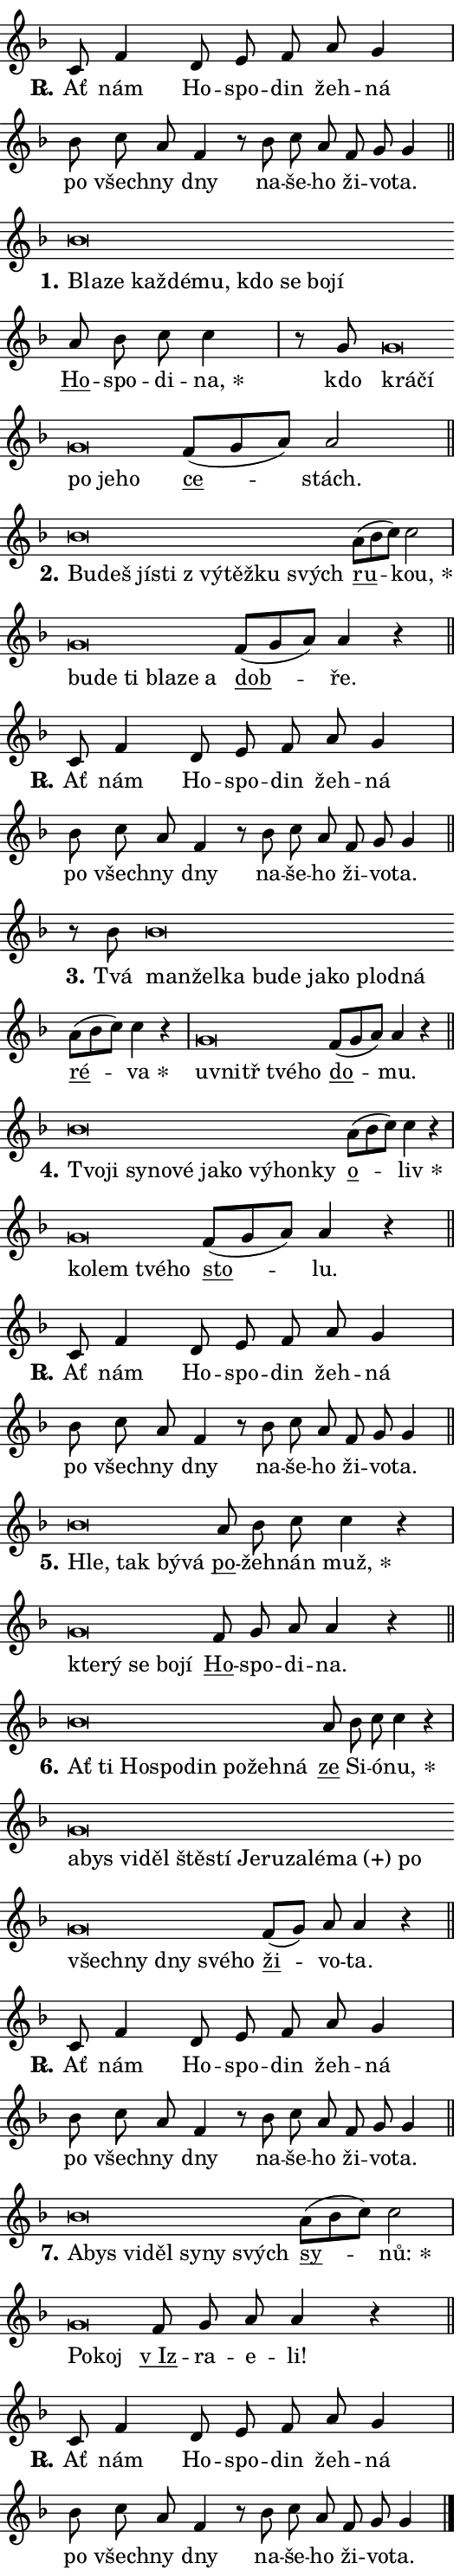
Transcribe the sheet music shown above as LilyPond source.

\version "2.24.0"
\header { tagline = "" }
\paper {
  indent = 0\cm
  top-margin = 0\cm
  right-margin = 0.13\cm % to fit lyric hyphens
  bottom-margin = 0\cm
  left-margin = 0\cm
  paper-width = 9\cm
  page-breaking = #ly:one-page-breaking
  system-system-spacing.basic-distance = #11
  score-system-spacing.basic-distance = #11
  ragged-last = ##f
}


%% Author: Thomas Morley
%% https://lists.gnu.org/archive/html/lilypond-user/2020-05/msg00002.html
#(define (line-position grob)
"Returns position of @var[grob} in current system:
   @code{'start}, if at first time-step
   @code{'end}, if at last time-step
   @code{'middle} otherwise
"
  (let* ((col (ly:item-get-column grob))
         (ln (ly:grob-object col 'left-neighbor))
         (rn (ly:grob-object col 'right-neighbor))
         (col-to-check-left (if (ly:grob? ln) ln col))
         (col-to-check-right (if (ly:grob? rn) rn col))
         (break-dir-left
           (and
             (ly:grob-property col-to-check-left 'non-musical #f)
             (ly:item-break-dir col-to-check-left)))
         (break-dir-right
           (and
             (ly:grob-property col-to-check-right 'non-musical #f)
             (ly:item-break-dir col-to-check-right))))
        (cond ((eqv? 1 break-dir-left) 'start)
              ((eqv? -1 break-dir-right) 'end)
              (else 'middle))))

#(define (tranparent-at-line-position vctor)
  (lambda (grob)
  "Relying on @code{line-position} select the relevant enry from @var{vctor}.
Used to determine transparency,"
    (case (line-position grob)
      ((end) (not (vector-ref vctor 0)))
      ((middle) (not (vector-ref vctor 1)))
      ((start) (not (vector-ref vctor 2))))))

noteHeadBreakVisibility =
#(define-music-function (break-visibility)(vector?)
"Makes @code{NoteHead}s transparent relying on @var{break-visibility}"
#{
  \override NoteHead.transparent =
    #(tranparent-at-line-position break-visibility)
#})

#(define delete-ledgers-for-transparent-note-heads
  (lambda (grob)
    "Reads whether a @code{NoteHead} is transparent.
If so this @code{NoteHead} is removed from @code{'note-heads} from
@var{grob}, which is supposed to be @code{LedgerLineSpanner}.
As a result ledgers are not printed for this @code{NoteHead}"
    (let* ((nhds-array (ly:grob-object grob 'note-heads))
           (nhds-list
             (if (ly:grob-array? nhds-array)
                 (ly:grob-array->list nhds-array)
                 '()))
           ;; Relies on the transparent-property being done before
           ;; Staff.LedgerLineSpanner.after-line-breaking is executed.
           ;; This is fragile ...
           (to-keep
             (remove
               (lambda (nhd)
                 (ly:grob-property nhd 'transparent #f))
               nhds-list)))
      ;; TODO find a better method to iterate over grob-arrays, similiar
      ;; to filter/remove etc for lists
      ;; For now rebuilt from scratch
      (set! (ly:grob-object grob 'note-heads)  '())
      (for-each
        (lambda (nhd)
          (ly:pointer-group-interface::add-grob grob 'note-heads nhd))
        to-keep))))

squashNotes = {
  \override NoteHead.X-extent = #'(-0.2 . 0.2)
  \override NoteHead.Y-extent = #'(-0.75 . 0)
  \override NoteHead.stencil =
    #(lambda (grob)
       (let ((pos (ly:grob-property grob 'staff-position)))
         (begin
           (if (< pos -7) (display "ERROR: Lower brevis then expected\n") (display ""))
           (if (<= pos -6) ly:text-interface::print ly:note-head::print))))
}
unSquashNotes = {
  \revert NoteHead.X-extent
  \revert NoteHead.Y-extent
  \revert NoteHead.stencil
}

hideNotes = \noteHeadBreakVisibility #begin-of-line-visible
unHideNotes = \noteHeadBreakVisibility #all-visible

% work-around for resetting accidentals
% https://lilypond.org/doc/v2.23/Documentation/notation/displaying-rhythms#unmetered-music
cadenzaMeasure = {
  \cadenzaOff
  \partial 1024 s1024
  \cadenzaOn
}

#(define-markup-command (accent layout props text) (markup?)
  "Underline accented syllable"
  (interpret-markup layout props
    #{\markup \override #'(offset . 4.3) \underline { #text }#}))

responsum = \markup \concat {
  "R" \hspace #-1.05 \path #0.1 #'((moveto 0 0.07) (lineto 0.9 0.8)) \hspace #0.05 "."
}

spaceSize = #0.6828661417322834 % exact space size for TeX Gyre Schola

\layout {
  \context {
    \Staff
    \remove "Time_signature_engraver"
    \override LedgerLineSpanner.after-line-breaking = #delete-ledgers-for-transparent-note-heads
  }
  \context {
    \Lyrics {
      \override LyricSpace.minimum-distance = \spaceSize
      \override LyricText.font-name = #"TeX Gyre Schola"
      \override LyricText.font-size = 1
      \override StanzaNumber.font-name = #"TeX Gyre Schola Bold"
      \override StanzaNumber.font-size = 1
    }
  }
  \context {
    \Score 
    \override NoteHead.text =
      #(lambda (grob) 
        (let ((pos (ly:grob-property grob 'staff-position)))
          #{\markup {
            \combine
              \halign #-0.55 \raise #(if (= pos -6) 0 0.5) \override #'(thickness . 2) \draw-line #'(3.2 . 0)
              \musicglyph "noteheads.sM1"
          }#}))
  }
}

% magnetic-lyrics.ily
%
%   written by
%     Jean Abou Samra <jean@abou-samra.fr>
%     Werner Lemberg <wl@gnu.org>
%
%   adapted by
%     Jiri Hon <jiri.hon@gmail.com>
%
% Version 2022-Apr-15

% https://www.mail-archive.com/lilypond-user@gnu.org/msg149350.html

#(define (Left_hyphen_pointer_engraver context)
   "Collect syllable-hyphen-syllable occurrences in lyrics and store
them in properties.  This engraver only looks to the left.  For
example, if the lyrics input is @code{foo -- bar}, it does the
following.

@itemize @bullet
@item
Set the @code{text} property of the @code{LyricHyphen} grob between
@q{foo} and @q{bar} to @code{foo}.

@item
Set the @code{left-hyphen} property of the @code{LyricText} grob with
text @q{foo} to the @code{LyricHyphen} grob between @q{foo} and
@q{bar}.
@end itemize

Use this auxiliary engraver in combination with the
@code{lyric-@/text::@/apply-@/magnetic-@/offset!} hook."
   (let ((hyphen #f)
         (text #f))
     (make-engraver
      (acknowledgers
       ((lyric-syllable-interface engraver grob source-engraver)
        (set! text grob)))
      (end-acknowledgers
       ((lyric-hyphen-interface engraver grob source-engraver)
        ;(when (not (grob::has-interface grob 'lyric-space-interface))
          (set! hyphen grob)));)
      ((stop-translation-timestep engraver)
       (when (and text hyphen)
         (ly:grob-set-object! text 'left-hyphen hyphen))
       (set! text #f)
       (set! hyphen #f)))))

#(define (lyric-text::apply-magnetic-offset! grob)
   "If the space between two syllables is less than the value in
property @code{LyricText@/.details@/.squash-threshold}, move the right
syllable to the left so that it gets concatenated with the left
syllable.

Use this function as a hook for
@code{LyricText@/.after-@/line-@/breaking} if the
@code{Left_@/hyphen_@/pointer_@/engraver} is active."
   (let ((hyphen (ly:grob-object grob 'left-hyphen #f)))
     (when hyphen
       (let ((left-text (ly:spanner-bound hyphen LEFT)))
         (when (grob::has-interface left-text 'lyric-syllable-interface)
           (let* ((common (ly:grob-common-refpoint grob left-text X))
                  (this-x-ext (ly:grob-extent grob common X))
                  (left-x-ext
                   (begin
                     ;; Trigger magnetism for left-text.
                     (ly:grob-property left-text 'after-line-breaking)
                     (ly:grob-extent left-text common X)))
                  ;; `delta` is the gap width between two syllables.
                  (delta (- (interval-start this-x-ext)
                            (interval-end left-x-ext)))
                  (details (ly:grob-property grob 'details))
                  (threshold (assoc-get 'squash-threshold details 0.2)))
             (when (< delta threshold)
               (let* (;; We have to manipulate the input text so that
                      ;; ligatures crossing syllable boundaries are not
                      ;; disabled.  For languages based on the Latin
                      ;; script this is essentially a beautification.
                      ;; However, for non-Western scripts it can be a
                      ;; necessity.
                      (lt (ly:grob-property left-text 'text))
                      (rt (ly:grob-property grob 'text))
                      (is-space (grob::has-interface hyphen 'lyric-space-interface))
                      (space (if is-space " " ""))
                      (extra-delta (if is-space spaceSize 0))
                      ;; Append new syllable.
                      (ltrt-space (if (and (string? lt) (string? rt))
                                (string-append lt space rt)
                                (make-concat-markup (list lt space rt))))
                      ;; Right-align `ltrt` to the right side.
                      (ltrt-space-markup (grob-interpret-markup
                               grob
                               (make-translate-markup
                                (cons (interval-length this-x-ext) 0)
                                (make-right-align-markup ltrt-space)))))
                 (begin
                   ;; Don't print `left-text`.
                   (ly:grob-set-property! left-text 'stencil #f)
                   ;; Set text and stencil (which holds all collected
                   ;; syllables so far) and shift it to the left.
                   (ly:grob-set-property! grob 'text ltrt-space)
                   (ly:grob-set-property! grob 'stencil ltrt-space-markup)
                   (ly:grob-translate-axis! grob (- (- delta extra-delta)) X))))))))))


#(define (lyric-hyphen::displace-bounds-first grob)
   ;; Make very sure this callback isn't triggered too early.
   (let ((left (ly:spanner-bound grob LEFT))
         (right (ly:spanner-bound grob RIGHT)))
     (ly:grob-property left 'after-line-breaking)
     (ly:grob-property right 'after-line-breaking)
     (ly:lyric-hyphen::print grob)))

squashThreshold = #0.4

\layout {
  \context {
    \Lyrics
    \consists #Left_hyphen_pointer_engraver
    \override LyricText.after-line-breaking =
      #lyric-text::apply-magnetic-offset!
    \override LyricHyphen.stencil = #lyric-hyphen::displace-bounds-first
    \override LyricText.details.squash-threshold = \squashThreshold
    \override LyricHyphen.minimum-distance = 0
    \override LyricHyphen.minimum-length = \squashThreshold
  }
}

squashText = \override LyricText.details.squash-threshold = 9999
unSquashText = \override LyricText.details.squash-threshold = \squashThreshold

leftText = \override LyricText.self-alignment-X = #LEFT
unLeftText = \revert LyricText.self-alignment-X

starOffset = #(lambda (grob) 
                (let ((x_offset (ly:self-alignment-interface::aligned-on-x-parent grob)))
                  (if (= x_offset 0) 0 (+ x_offset 1.2))))

star = #(define-music-function (syllable)(string?)
"Append star separator at the end of a syllable"
#{
  \once \override LyricText.X-offset = #starOffset
  \lyricmode { \markup {
    #syllable
    \override #'((font-name . "TeX Gyre Schola Bold")) \hspace #0.2 \lower #0.65 \larger "*"
  } }
#})

starAccent = #(define-music-function (syllable)(string?)
"Append star separator at the end of a syllable and make accent"
#{
  \once \override LyricText.X-offset = #starOffset
  \lyricmode { \markup {
    \accent #syllable
    \override #'((font-name . "TeX Gyre Schola Bold")) \hspace #0.2 \lower #0.65 \larger "*"
  } }
#})

breath = #(define-music-function (syllable)(string?)
"Append breathing indicator at the end of a syllable"
#{
  \lyricmode { \markup { #syllable "+" } }
#})

optionalBreath = #(define-music-function (syllable)(string?)
"Append optional breathing indicator at the end of a syllable"
#{
  \lyricmode { \markup { #syllable "(+)" } }
#})


\score {
    <<
        \new Voice = "melody" { \cadenzaOn \key f \major \relative { c'8 f4 \bar "" d8 e f a g4 \cadenzaMeasure \bar "|" bes8 c a f4 r8 \bar "" bes c a \bar "" f g g4 \cadenzaMeasure \bar "||" \break } }
        \new Lyrics \lyricsto "melody" { \lyricmode { \set stanza = \responsum
Ať nám Ho -- spo -- din žeh -- ná po všech -- ny dny na -- še -- ho ži -- vo -- ta. } }
    >>
    \layout {}
}

\score {
    <<
        \new Voice = "melody" { \cadenzaOn \key f \major \relative { \squashNotes bes'\breve*1/16 \hideNotes \breve*1/16 \bar "" \breve*1/16 \bar "" \breve*1/16 \bar "" \breve*1/16 \bar "" \breve*1/16 \bar "" \breve*1/16 \bar "" \breve*1/16 \breve*1/16 \bar "" \unHideNotes \unSquashNotes \bar "" a8 bes c c4 \cadenzaMeasure \bar "|" r8 g8 \squashNotes g\breve*1/16 \hideNotes \breve*1/16 \bar "" \breve*1/16 \bar "" \breve*1/16 \breve*1/16 \bar "" \unHideNotes \unSquashNotes \bar "" f8[( g a)] a2 \cadenzaMeasure \bar "||" \break } }
        \new Lyrics \lyricsto "melody" { \lyricmode { \set stanza = "1."
\leftText Bla -- \squashText ze kaž -- dé -- mu, kdo se bo -- jí \unLeftText \unSquashText \markup \accent Ho -- spo -- di -- \star na, kdo \leftText krá -- \squashText čí po je -- ho \unLeftText \unSquashText \markup \accent ce -- stách. } }
    >>
    \layout {}
}

\score {
    <<
        \new Voice = "melody" { \cadenzaOn \key f \major \relative { \squashNotes bes'\breve*1/16 \hideNotes \breve*1/16 \bar "" \breve*1/16 \bar "" \breve*1/16 \bar "" \breve*1/16 \bar "" \breve*1/16 \bar "" \breve*1/16 \breve*1/16 \bar "" \unHideNotes \unSquashNotes \bar "" a8[( bes c)] c2 \cadenzaMeasure \bar "|" \squashNotes g\breve*1/16 \hideNotes \breve*1/16 \bar "" \breve*1/16 \bar "" \breve*1/16 \bar "" \breve*1/16 \breve*1/16 \bar "" \unHideNotes \unSquashNotes \bar "" f8[( g a)] a4 r \cadenzaMeasure \bar "||" \break } }
        \new Lyrics \lyricsto "melody" { \lyricmode { \set stanza = "2."
\leftText Bu -- \squashText deš jí -- sti "z vý" -- těž -- ku svých \unLeftText \unSquashText \markup \accent ru -- \star kou, \leftText bu -- \squashText de ti bla -- ze a \unLeftText \unSquashText \markup \accent dob -- ře. } }
    >>
    \layout {}
}

\score {
    <<
        \new Voice = "melody" { \cadenzaOn \key f \major \relative { c'8 f4 \bar "" d8 e f a g4 \cadenzaMeasure \bar "|" bes8 c a f4 r8 \bar "" bes c a \bar "" f g g4 \cadenzaMeasure \bar "||" \break } }
        \new Lyrics \lyricsto "melody" { \lyricmode { \set stanza = \responsum
Ať nám Ho -- spo -- din žeh -- ná po všech -- ny dny na -- še -- ho ži -- vo -- ta. } }
    >>
    \layout {}
}

\score {
    <<
        \new Voice = "melody" { \cadenzaOn \key f \major \relative { r8 bes' \squashNotes bes\breve*1/16 \hideNotes \breve*1/16 \bar "" \breve*1/16 \bar "" \breve*1/16 \bar "" \breve*1/16 \bar "" \breve*1/16 \bar "" \breve*1/16 \bar "" \breve*1/16 \breve*1/16 \bar "" \unHideNotes \unSquashNotes \bar "" a8[( bes c)] c4 r \cadenzaMeasure \bar "|" \squashNotes g\breve*1/16 \hideNotes \breve*1/16 \bar "" \breve*1/16 \breve*1/16 \bar "" \unHideNotes \unSquashNotes \bar "" f8[( g a)] a4 r \cadenzaMeasure \bar "||" \break } }
        \new Lyrics \lyricsto "melody" { \lyricmode { \set stanza = "3."
Tvá \leftText man -- \squashText žel -- ka bu -- de ja -- ko plod -- ná \unLeftText \unSquashText \markup \accent ré -- \star va \leftText u -- \squashText vnitř tvé -- ho \unLeftText \unSquashText \markup \accent do -- mu. } }
    >>
    \layout {}
}

\score {
    <<
        \new Voice = "melody" { \cadenzaOn \key f \major \relative { \squashNotes bes'\breve*1/16 \hideNotes \breve*1/16 \bar "" \breve*1/16 \bar "" \breve*1/16 \bar "" \breve*1/16 \bar "" \breve*1/16 \bar "" \breve*1/16 \bar "" \breve*1/16 \bar "" \breve*1/16 \breve*1/16 \bar "" \unHideNotes \unSquashNotes \bar "" a8[( bes c)] c4 r \cadenzaMeasure \bar "|" \squashNotes g\breve*1/16 \hideNotes \breve*1/16 \bar "" \breve*1/16 \breve*1/16 \bar "" \unHideNotes \unSquashNotes \bar "" f8[( g a)] a4 r \cadenzaMeasure \bar "||" \break } }
        \new Lyrics \lyricsto "melody" { \lyricmode { \set stanza = "4."
\leftText Tvo -- \squashText ji sy -- no -- vé ja -- ko vý -- hon -- ky \unLeftText \unSquashText \markup \accent o -- \star liv \leftText ko -- \squashText lem tvé -- ho \unLeftText \unSquashText \markup \accent sto -- lu. } }
    >>
    \layout {}
}

\score {
    <<
        \new Voice = "melody" { \cadenzaOn \key f \major \relative { c'8 f4 \bar "" d8 e f a g4 \cadenzaMeasure \bar "|" bes8 c a f4 r8 \bar "" bes c a \bar "" f g g4 \cadenzaMeasure \bar "||" \break } }
        \new Lyrics \lyricsto "melody" { \lyricmode { \set stanza = \responsum
Ať nám Ho -- spo -- din žeh -- ná po všech -- ny dny na -- še -- ho ži -- vo -- ta. } }
    >>
    \layout {}
}

\score {
    <<
        \new Voice = "melody" { \cadenzaOn \key f \major \relative { \squashNotes bes'\breve*1/16 \hideNotes \breve*1/16 \bar "" \breve*1/16 \breve*1/16 \bar "" \unHideNotes \unSquashNotes \bar "" a8 bes c c4 r \cadenzaMeasure \bar "|" \squashNotes g\breve*1/16 \hideNotes \breve*1/16 \bar "" \breve*1/16 \bar "" \breve*1/16 \breve*1/16 \bar "" \unHideNotes \unSquashNotes \bar "" f8 g a a4 r \cadenzaMeasure \bar "||" \break } }
        \new Lyrics \lyricsto "melody" { \lyricmode { \set stanza = "5."
\leftText Hle, \squashText tak bý -- vá \unLeftText \unSquashText \markup \accent po -- žeh -- nán \star muž, \leftText kte -- \squashText rý se bo -- jí \unLeftText \unSquashText \markup \accent Ho -- spo -- di -- na. } }
    >>
    \layout {}
}

\score {
    <<
        \new Voice = "melody" { \cadenzaOn \key f \major \relative { \squashNotes bes'\breve*1/16 \hideNotes \breve*1/16 \bar "" \breve*1/16 \bar "" \breve*1/16 \bar "" \breve*1/16 \bar "" \breve*1/16 \bar "" \breve*1/16 \breve*1/16 \bar "" \unHideNotes \unSquashNotes \bar "" a8 bes c c4 r \cadenzaMeasure \bar "|" \squashNotes g\breve*1/16 \hideNotes \breve*1/16 \bar "" \breve*1/16 \bar "" \breve*1/16 \bar "" \breve*1/16 \bar "" \breve*1/16 \bar "" \breve*1/16 \bar "" \breve*1/16 \bar "" \breve*1/16 \bar "" \breve*1/16 \bar "" \breve*1/16 \bar "" \breve*1/16 \bar "" \breve*1/16 \bar "" \breve*1/16 \bar "" \breve*1/16 \bar "" \breve*1/16 \breve*1/16 \bar "" \unHideNotes \unSquashNotes \bar "" f8[( g)] a a4 r \cadenzaMeasure \bar "||" \break } }
        \new Lyrics \lyricsto "melody" { \lyricmode { \set stanza = "6."
\leftText Ať \squashText ti Ho -- spo -- din po -- žeh -- ná \unLeftText \unSquashText \markup \accent ze Si -- ó -- \star nu, \leftText a -- \squashText bys vi -- děl ště -- stí Je -- ru -- za -- lé -- \optionalBreath ma po všech -- ny dny své -- ho \unLeftText \unSquashText \markup \accent ži -- vo -- ta. } }
    >>
    \layout {}
}

\score {
    <<
        \new Voice = "melody" { \cadenzaOn \key f \major \relative { c'8 f4 \bar "" d8 e f a g4 \cadenzaMeasure \bar "|" bes8 c a f4 r8 \bar "" bes c a \bar "" f g g4 \cadenzaMeasure \bar "||" \break } }
        \new Lyrics \lyricsto "melody" { \lyricmode { \set stanza = \responsum
Ať nám Ho -- spo -- din žeh -- ná po všech -- ny dny na -- še -- ho ži -- vo -- ta. } }
    >>
    \layout {}
}

\score {
    <<
        \new Voice = "melody" { \cadenzaOn \key f \major \relative { \squashNotes bes'\breve*1/16 \hideNotes \breve*1/16 \bar "" \breve*1/16 \bar "" \breve*1/16 \bar "" \breve*1/16 \bar "" \breve*1/16 \breve*1/16 \bar "" \unHideNotes \unSquashNotes \bar "" a8[( bes c)] c2 \cadenzaMeasure \bar "|" \squashNotes g\breve*1/16 \hideNotes \breve*1/16 \bar "" \unHideNotes \unSquashNotes \bar "" f8 g a a4 r \cadenzaMeasure \bar "||" \break } }
        \new Lyrics \lyricsto "melody" { \lyricmode { \set stanza = "7."
\leftText A -- \squashText bys vi -- děl sy -- ny svých \unLeftText \unSquashText \markup \accent sy -- \star nů: \leftText Po -- \squashText koj \unLeftText \unSquashText \markup \accent "v Iz" -- ra -- e -- li! } }
    >>
    \layout {}
}

\score {
    <<
        \new Voice = "melody" { \cadenzaOn \key f \major \relative { c'8 f4 \bar "" d8 e f a g4 \cadenzaMeasure \bar "|" bes8 c a f4 r8 \bar "" bes c a \bar "" f g g4 \cadenzaMeasure \bar "||" \break } \bar "|." }
        \new Lyrics \lyricsto "melody" { \lyricmode { \set stanza = \responsum
Ať nám Ho -- spo -- din žeh -- ná po všech -- ny dny na -- še -- ho ži -- vo -- ta. } }
    >>
    \layout {}
}
